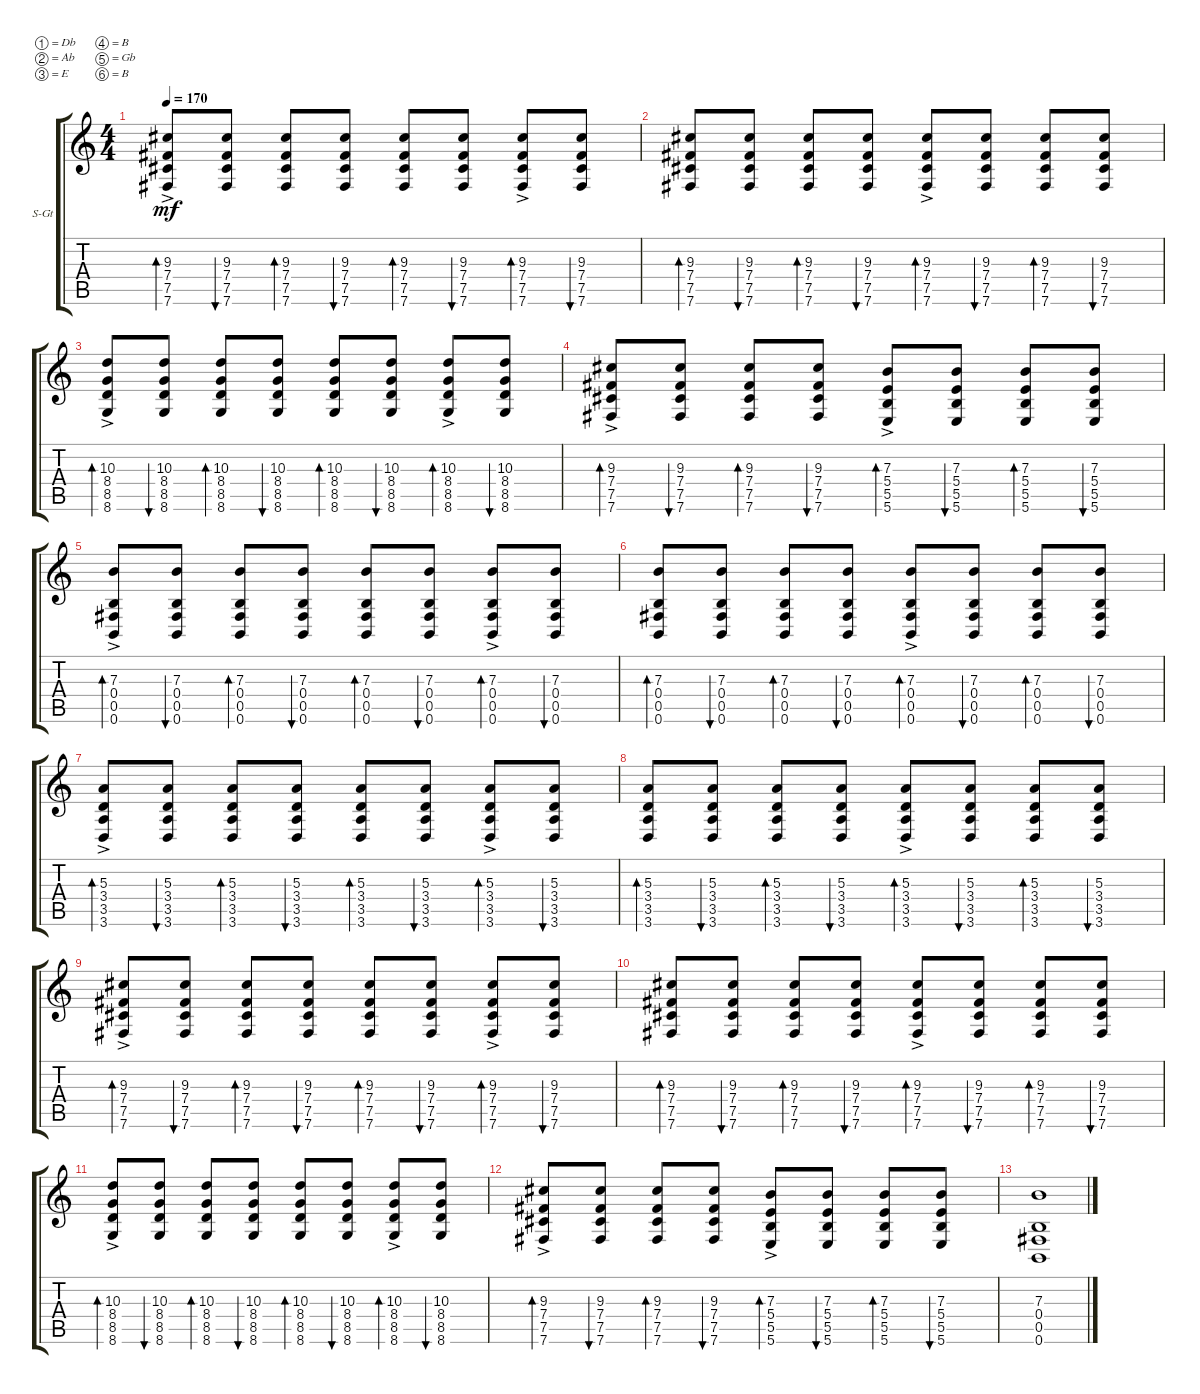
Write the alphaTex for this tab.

\defaultSystemsLayout 4
\bracketExtendMode groupsimilarinstruments
\firstSystemTrackNameOrientation horizontal
\otherSystemsTrackNameOrientation horizontal
\track ("Steel Guitar" "S-Gt") {instrument acousticguitarsteel}
\staff {score tabs}
\tuning (Db4 Ab3 E3 B2 Gb2 B1)
\ts (4 4)
\tempo 170
\clef g2
\ks c
(7.6 7.5 7.4{ac} 9.3{ac}).8{bd 44 dy mf} (7.5 7.6 9.3 7.4).8{bu 44} (7.6 7.5 9.3 7.4).8{bd 44} (7.5 7.6 9.3 7.4).8{bu 44} (7.6 7.5 9.3 7.4).8{bd 44} (7.5 7.6 9.3 7.4).8{bu 44} (7.6 7.5 9.3{ac} 7.4{ac}).8{bd 44} (7.5 7.6 9.3 7.4).8{bu 44} |
(7.6 7.5 9.3 7.4).8{bd 44} (7.5 7.6 9.3 7.4).8{bu 44} (7.6 7.5 9.3 7.4).8{bd 44} (7.5 7.6 9.3 7.4).8{bu 44} (7.6 7.5 9.3{ac} 7.4{ac}).8{bd 44} (7.5 7.6 9.3 7.4).8{bu 44} (7.6 7.5 9.3 7.4).8{bd 44} (7.5 7.6 9.3 7.4).8{bu 44} |
(8.6 8.5 8.4{ac} 10.3{ac}).8{bd 44} (8.5 8.6 10.3 8.4).8{bu 44} (8.6 8.5 10.3 8.4).8{bd 44} (8.5 8.6 10.3 8.4).8{bu 44} (8.6 8.5 10.3 8.4).8{bd 44} (8.5 8.6 10.3 8.4).8{bu 44} (8.6 8.5 10.3{ac} 8.4{ac}).8{bd 44} (8.5 8.6 10.3 8.4).8{bu 44} |
(7.6 7.5 9.3{ac} 7.4{ac}).8{bd 44} (7.5 7.6 9.3 7.4).8{bu 44} (7.6 7.5 9.3 7.4).8{bd 44} (7.5 7.6 9.3 7.4).8{bu 44} (5.6 5.5 7.3{ac} 5.4{ac}).8{bd 44} (5.5 5.6 7.3 5.4).8{bu 44} (5.6 5.5 7.3 5.4).8{bd 44} (5.5 5.6 7.3 5.4).8{bu 44} |
(0.6 0.5 0.4{ac} 7.3{ac}).8{bd 44} (0.5 0.6 7.3 0.4).8{bu 44} (0.6 0.5 7.3 0.4).8{bd 44} (0.5 0.6 7.3 0.4).8{bu 44} (0.6 0.5 7.3 0.4).8{bd 44} (0.5 0.6 7.3 0.4).8{bu 44} (0.6 0.5 7.3{ac} 0.4{ac}).8{bd 44} (0.5 0.6 7.3 0.4).8{bu 44} |
(0.6 0.5 7.3 0.4).8{bd 44} (0.5 0.6 7.3 0.4).8{bu 44} (0.6 0.5 7.3 0.4).8{bd 44} (0.5 0.6 7.3 0.4).8{bu 44} (0.6 0.5 7.3{ac} 0.4{ac}).8{bd 44} (0.5 0.6 7.3 0.4).8{bu 44} (0.6 0.5 7.3 0.4).8{bd 44} (0.5 0.6 7.3 0.4).8{bu 44} |
(3.6 3.5 3.4{ac} 5.3{ac}).8{bd 44} (3.5 3.6 5.3 3.4).8{bu 44} (3.6 3.5 5.3 3.4).8{bd 44} (3.5 3.6 5.3 3.4).8{bu 44} (3.6 3.5 5.3 3.4).8{bd 44} (3.5 3.6 5.3 3.4).8{bu 44} (3.6 3.5 5.3{ac} 3.4{ac}).8{bd 44} (3.5 3.6 5.3 3.4).8{bu 44} |
(3.6 3.5 5.3 3.4).8{bd 44} (3.5 3.6 5.3 3.4).8{bu 44} (3.6 3.5 5.3 3.4).8{bd 44} (3.5 3.6 5.3 3.4).8{bu 44} (3.6 3.5 5.3{ac} 3.4{ac}).8{bd 44} (3.5 3.6 5.3 3.4).8{bu 44} (3.6 3.5 5.3 3.4).8{bd 44} (3.5 3.6 5.3 3.4).8{bu 44} |
(7.6 7.5 7.4{ac} 9.3{ac}).8{bd 44} (7.5 7.6 9.3 7.4).8{bu 44} (7.6 7.5 9.3 7.4).8{bd 44} (7.5 7.6 9.3 7.4).8{bu 44} (7.6 7.5 9.3 7.4).8{bd 44} (7.5 7.6 9.3 7.4).8{bu 44} (7.6 7.5 9.3{ac} 7.4{ac}).8{bd 44} (7.5 7.6 9.3 7.4).8{bu 44} |
(7.6 7.5 9.3 7.4).8{bd 44} (7.5 7.6 9.3 7.4).8{bu 44} (7.6 7.5 9.3 7.4).8{bd 44} (7.5 7.6 9.3 7.4).8{bu 44} (7.6 7.5 9.3{ac} 7.4{ac}).8{bd 44} (7.5 7.6 9.3 7.4).8{bu 44} (7.6 7.5 9.3 7.4).8{bd 44} (7.5 7.6 9.3 7.4).8{bu 44} |
(8.6 8.5 8.4{ac} 10.3{ac}).8{bd 44} (8.5 8.6 10.3 8.4).8{bu 44} (8.6 8.5 10.3 8.4).8{bd 44} (8.5 8.6 10.3 8.4).8{bu 44} (8.6 8.5 10.3 8.4).8{bd 44} (8.5 8.6 10.3 8.4).8{bu 44} (8.6 8.5 10.3{ac} 8.4{ac}).8{bd 44} (8.5 8.6 10.3 8.4).8{bu 44} |
(7.6 7.5 9.3{ac} 7.4{ac}).8{bd 44} (7.5 7.6 9.3 7.4).8{bu 44} (7.6 7.5 9.3 7.4).8{bd 44} (7.5 7.6 9.3 7.4).8{bu 44} (5.6 5.5 7.3{ac} 5.4{ac}).8{bd 44} (5.5 5.6 7.3 5.4).8{bu 44} (5.6 5.5 7.3 5.4).8{bd 44} (5.5 5.6 7.3 5.4).8{bu 44} |
(0.6 0.5 0.4 7.3).1
